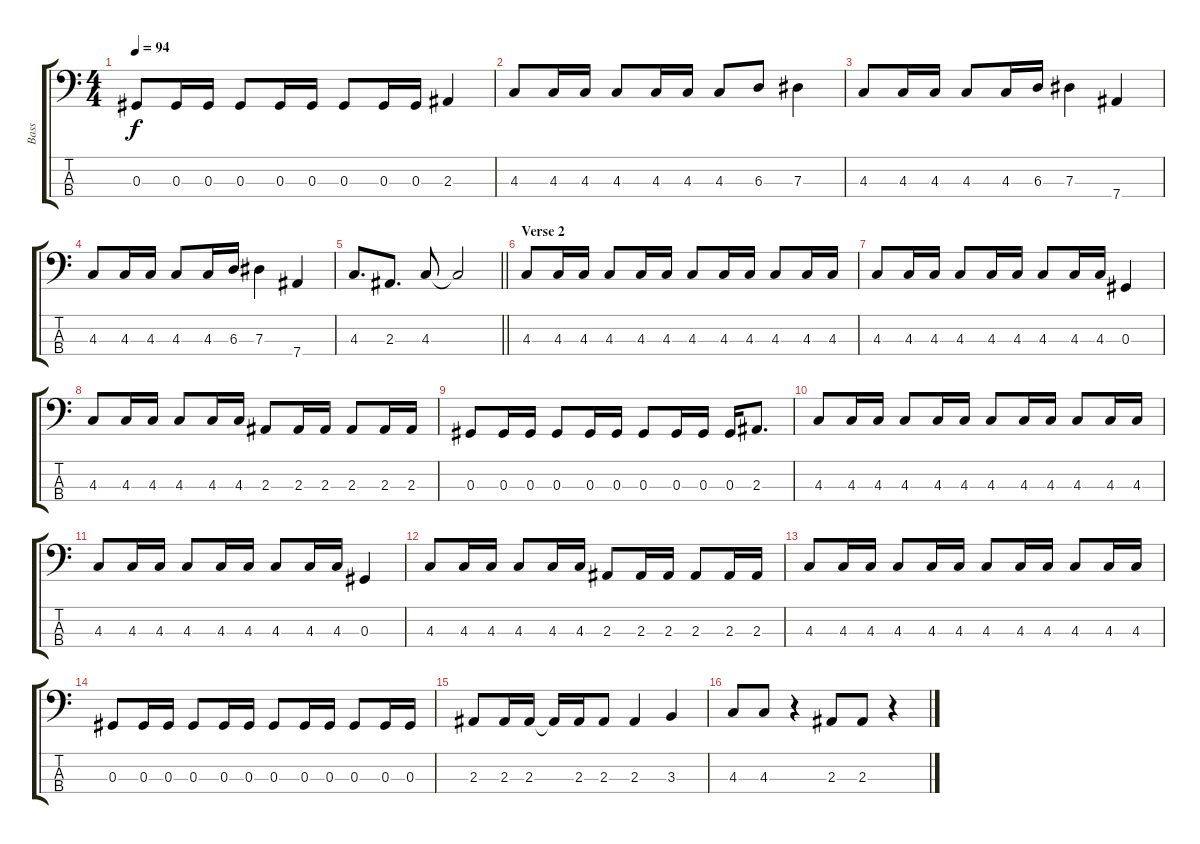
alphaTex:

\track ("Bass" "Bass") {instrument electricbassfinger}
\staff {score tabs}
\tuning (Gb2 Db2 Ab1 Eb1) {hide}
\ts (4 4)
\tempo 94
\clef f4
\ks c
0.3.8{dy f} 0.3.16 0.3.16 0.3.8 0.3.16 0.3.16 0.3.8 0.3.16 0.3.16 2.3.4 |
4.3.8 4.3.16 4.3.16 4.3.8 4.3.16 4.3.16 4.3.8 6.3.8 7.3.4 |
4.3.8 4.3.16 4.3.16 4.3.8 4.3.16 6.3.16 7.3.4 7.4.4 |
4.3.8 4.3.16 4.3.16 4.3.8 4.3.16 6.3.16 7.3.4 7.4.4 |
\barLineRight lightlight
4.3.8{d} 2.3.8{d} 4.3.8 4.3{t}.2 |
\section ("" "Verse 2")
4.3.8 4.3.16 4.3.16 4.3.8 4.3.16 4.3.16 4.3.8 4.3.16 4.3.16 4.3.8 4.3.16 4.3.16 |
4.3.8 4.3.16 4.3.16 4.3.8 4.3.16 4.3.16 4.3.8 4.3.16 4.3.16 0.3.4 |
4.3.8 4.3.16 4.3.16 4.3.8 4.3.16 4.3.16 2.3.8 2.3.16 2.3.16 2.3.8 2.3.16 2.3.16 |
0.3.8 0.3.16 0.3.16 0.3.8 0.3.16 0.3.16 0.3.8 0.3.16 0.3.16 0.3.16 2.3.8{d} |
4.3.8 4.3.16 4.3.16 4.3.8 4.3.16 4.3.16 4.3.8 4.3.16 4.3.16 4.3.8 4.3.16 4.3.16 |
4.3.8 4.3.16 4.3.16 4.3.8 4.3.16 4.3.16 4.3.8 4.3.16 4.3.16 0.3.4 |
4.3.8 4.3.16 4.3.16 4.3.8 4.3.16 4.3.16 2.3.8 2.3.16 2.3.16 2.3.8 2.3.16 2.3.16 |
4.3.8 4.3.16 4.3.16 4.3.8 4.3.16 4.3.16 4.3.8 4.3.16 4.3.16 4.3.8 4.3.16 4.3.16 |
0.3.8 0.3.16 0.3.16 0.3.8 0.3.16 0.3.16 0.3.8 0.3.16 0.3.16 0.3.8 0.3.16 0.3.16 |
2.3.8 2.3.16 2.3.16 2.3{t}.16 2.3.16 2.3.8 2.3.4 3.3.4 |
4.3.8 4.3.8 r.4 2.3.8 2.3.8 r.4
